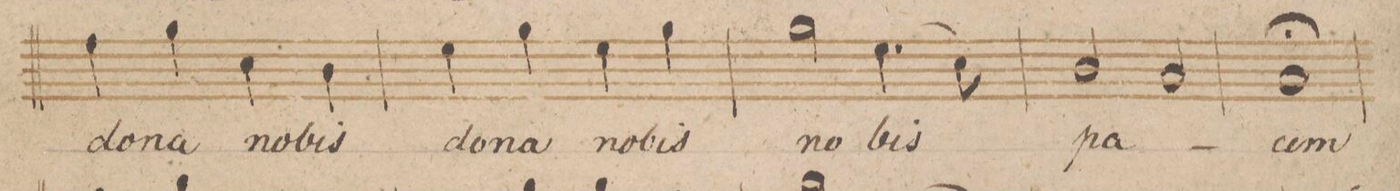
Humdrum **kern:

**kern	**text	**dynam
*I"Tenore.	*	*
*clefC4	*	*
*k[b-]	*	*
*met(c|)	*	*
*M2/2	*	*
4e\	do-	.
4f\	-na	.
4B-\	no-	.
4A\	-bis	.
=67	=67	=67
4d\	do-	.
4f\	-na	.
4d\	no-	.
4f\	-bis	.
=68	=68	=68
2f\	no-	.
(4.d\	-bis	.
8B-\)	.	.
=69	=69	=69
2A/	pa-	.
2G/	.	.
=70	=70	=70
1G/;	-cem	.
=71	=71	=71
*-	*-	*-
